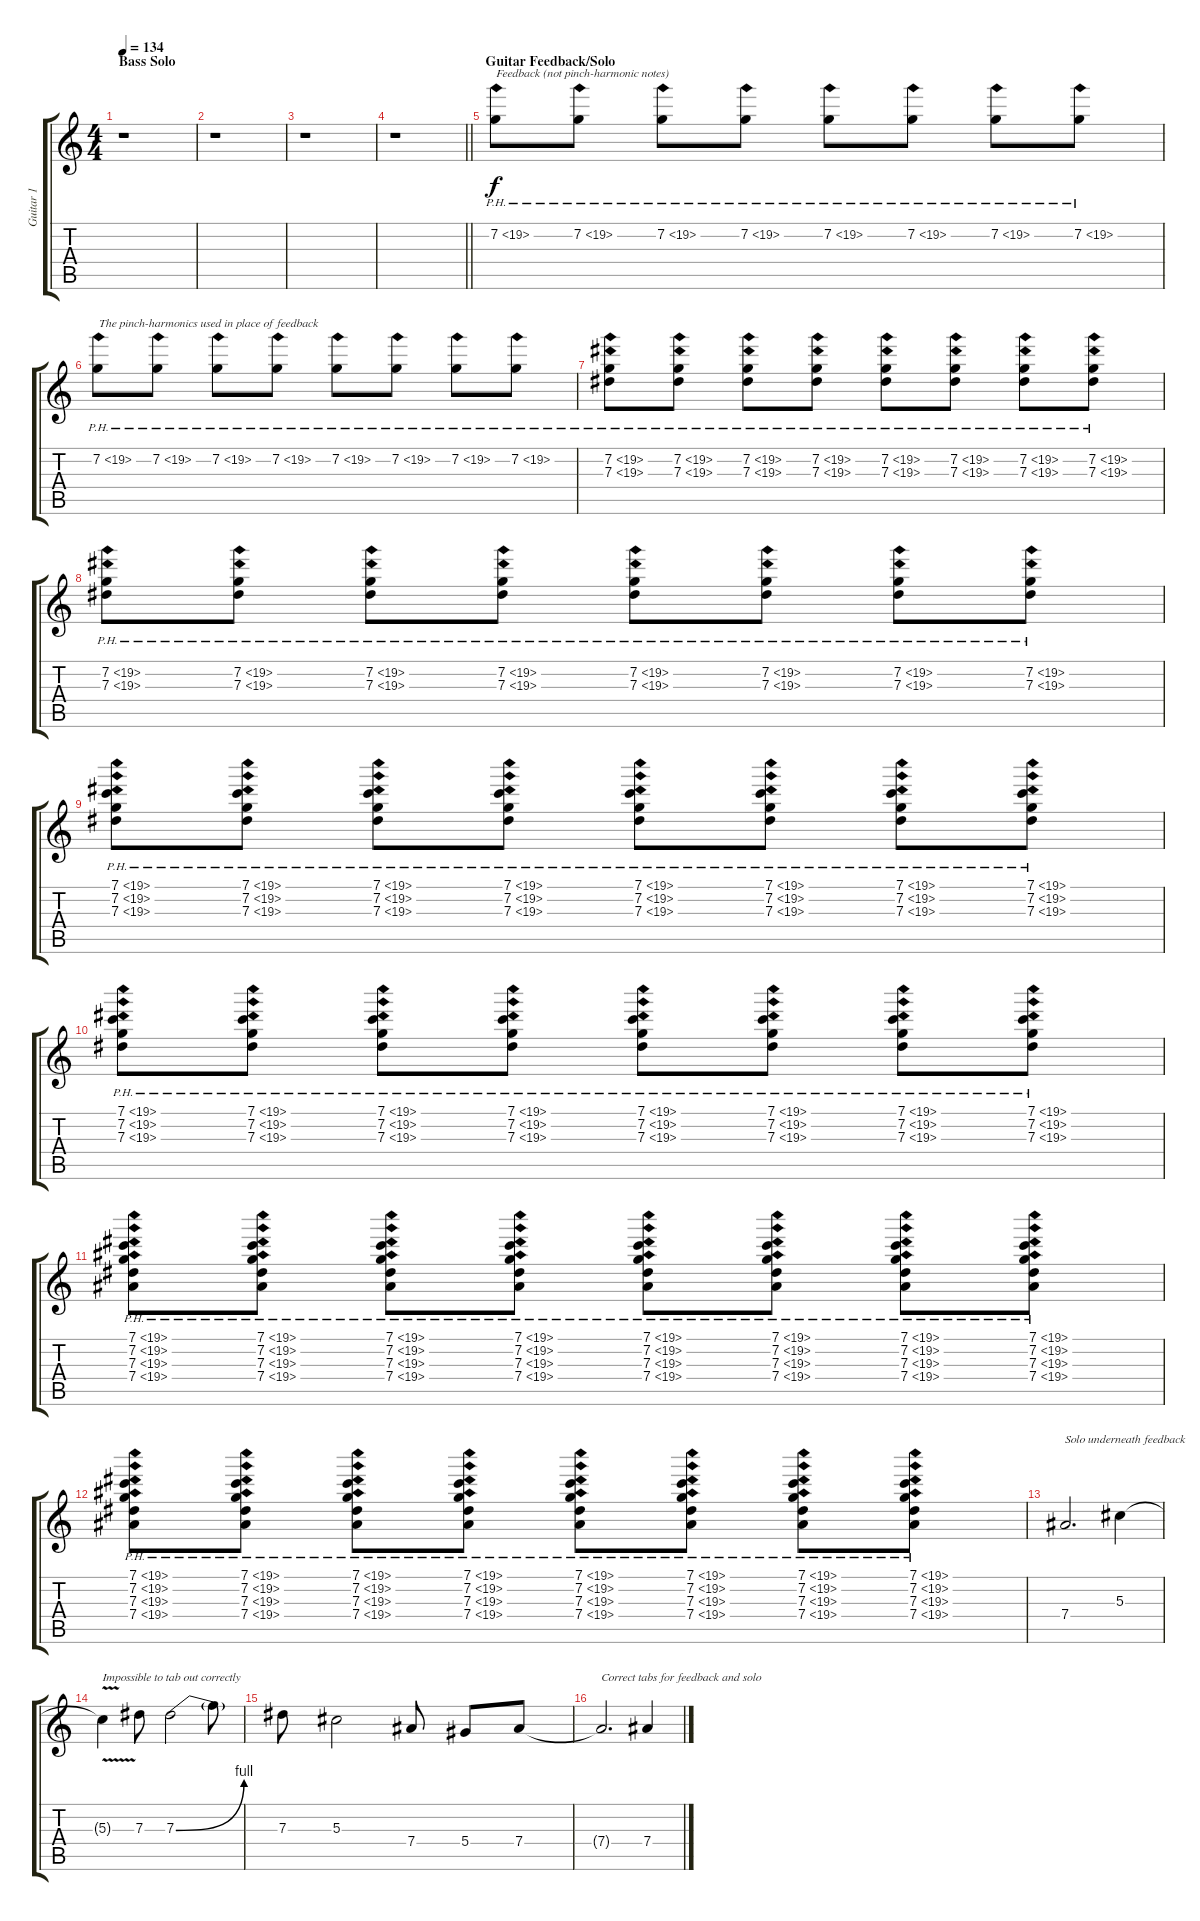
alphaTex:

\track ("Guitar 1" "Guitar 1") {solo instrument distortionguitar}
\staff {score tabs}
\tuning (F4 C4 Ab3 Eb3 Bb2 F2) {hide}
\ts (4 4)
\section ("" "Bass Solo")
\tempo 134
\clef g2
\ks c
r.1{dy f} |
r.1 |
r.1 |
\barLineRight lightlight
r.1 |
\section ("" "Guitar Feedback/Solo")
7.2{ph 12}.8{txt "Feedback (not pinch-harmonic notes)"} 7.2{ph 12}.8 7.2{ph 12}.8 7.2{ph 12}.8 7.2{ph 12}.8 7.2{ph 12}.8 7.2{ph 12}.8 7.2{ph 12}.8 |
7.2{ph 12}.8{txt "The pinch-harmonics used in place of feedback"} 7.2{ph 12}.8 7.2{ph 12}.8 7.2{ph 12}.8 7.2{ph 12}.8 7.2{ph 12}.8 7.2{ph 12}.8 7.2{ph 12}.8 |
(7.2{ph 12} 7.3{ph 12}).8 (7.2{ph 12} 7.3{ph 12}).8 (7.2{ph 12} 7.3{ph 12}).8 (7.2{ph 12} 7.3{ph 12}).8 (7.2{ph 12} 7.3{ph 12}).8 (7.2{ph 12} 7.3{ph 12}).8 (7.2{ph 12} 7.3{ph 12}).8 (7.2{ph 12} 7.3{ph 12}).8 |
(7.2{ph 12} 7.3{ph 12}).8 (7.2{ph 12} 7.3{ph 12}).8 (7.2{ph 12} 7.3{ph 12}).8 (7.2{ph 12} 7.3{ph 12}).8 (7.2{ph 12} 7.3{ph 12}).8 (7.2{ph 12} 7.3{ph 12}).8 (7.2{ph 12} 7.3{ph 12}).8 (7.2{ph 12} 7.3{ph 12}).8 |
(7.1{ph 12} 7.2{ph 12} 7.3{ph 12}).8 (7.1{ph 12} 7.2{ph 12} 7.3{ph 12}).8 (7.1{ph 12} 7.2{ph 12} 7.3{ph 12}).8 (7.1{ph 12} 7.2{ph 12} 7.3{ph 12}).8 (7.1{ph 12} 7.2{ph 12} 7.3{ph 12}).8 (7.1{ph 12} 7.2{ph 12} 7.3{ph 12}).8 (7.1{ph 12} 7.2{ph 12} 7.3{ph 12}).8 (7.1{ph 12} 7.2{ph 12} 7.3{ph 12}).8 |
(7.1{ph 12} 7.2{ph 12} 7.3{ph 12}).8 (7.1{ph 12} 7.2{ph 12} 7.3{ph 12}).8 (7.1{ph 12} 7.2{ph 12} 7.3{ph 12}).8 (7.1{ph 12} 7.2{ph 12} 7.3{ph 12}).8 (7.1{ph 12} 7.2{ph 12} 7.3{ph 12}).8 (7.1{ph 12} 7.2{ph 12} 7.3{ph 12}).8 (7.1{ph 12} 7.2{ph 12} 7.3{ph 12}).8 (7.1{ph 12} 7.2{ph 12} 7.3{ph 12}).8 |
(7.1{ph 12} 7.2{ph 12} 7.3{ph 12} 7.4{ph 12}).8 (7.1{ph 12} 7.2{ph 12} 7.3{ph 12} 7.4{ph 12}).8 (7.1{ph 12} 7.2{ph 12} 7.3{ph 12} 7.4{ph 12}).8 (7.1{ph 12} 7.2{ph 12} 7.3{ph 12} 7.4{ph 12}).8 (7.1{ph 12} 7.2{ph 12} 7.3{ph 12} 7.4{ph 12}).8 (7.1{ph 12} 7.2{ph 12} 7.3{ph 12} 7.4{ph 12}).8 (7.1{ph 12} 7.2{ph 12} 7.3{ph 12} 7.4{ph 12}).8 (7.1{ph 12} 7.2{ph 12} 7.3{ph 12} 7.4{ph 12}).8 |
(7.1{ph 12} 7.2{ph 12} 7.3{ph 12} 7.4{ph 12}).8 (7.1{ph 12} 7.2{ph 12} 7.3{ph 12} 7.4{ph 12}).8 (7.1{ph 12} 7.2{ph 12} 7.3{ph 12} 7.4{ph 12}).8 (7.1{ph 12} 7.2{ph 12} 7.3{ph 12} 7.4{ph 12}).8 (7.1{ph 12} 7.2{ph 12} 7.3{ph 12} 7.4{ph 12}).8 (7.1{ph 12} 7.2{ph 12} 7.3{ph 12} 7.4{ph 12}).8 (7.1{ph 12} 7.2{ph 12} 7.3{ph 12} 7.4{ph 12}).8 (7.1{ph 12} 7.2{ph 12} 7.3{ph 12} 7.4{ph 12}).8 |
7.4.2{d txt "Solo underneath feedback"} 5.3.4 |
5.3{v t}.4{txt "Impossible to tab out correctly"} 7.3.8 7.3{be (bend 0 0 60 4)}.2 7.3{t}.8 |
7.3.8 5.3.2 7.4.8 5.4.8 7.4.8 |
7.4{t}.2{d txt "Correct tabs for feedback and solo"} 7.4.4
